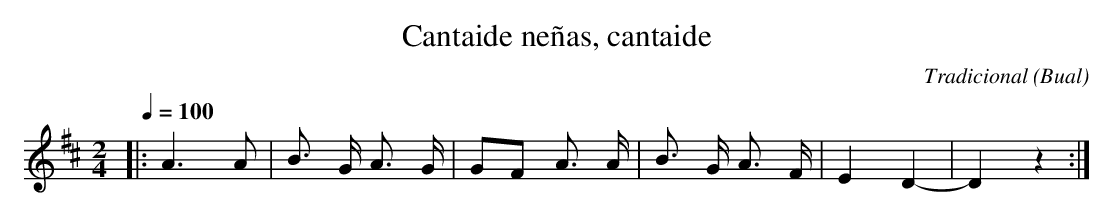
X:1
T:Cantaide neñas, cantaide
C:Tradicional
O:Bual
M:2/4
L:1/8
Q:1/4=100
K:D
|: A3 A|B3/2 G/ A3/2 G/|GF A3/2 A/|B3/2 G/ A3/2 F/|E2 D2-|D2 z2 :|
